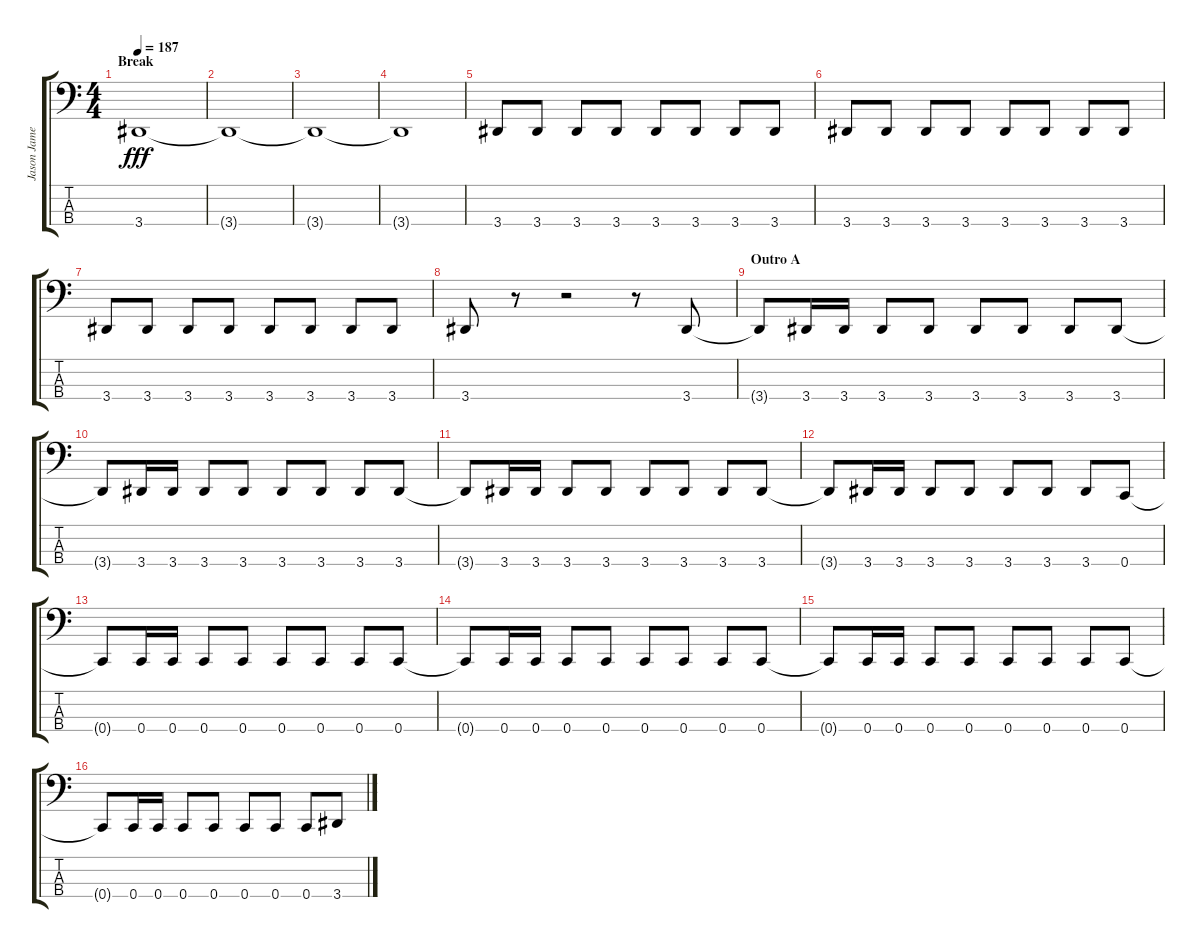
\track ("Jason James" "Jason Jame") {instrument electricbasspick}
\staff {score tabs}
\tuning (F2 C2 G1 C1) {hide}
\ts (4 4)
\section ("" "Break")
\tempo 187
\clef f4
\ks c
3.4{t}.1{dy fff} |
3.4{t}.1 |
3.4{t}.1 |
3.4{t}.1 |
3.4.8 3.4.8 3.4.8 3.4.8 3.4.8 3.4.8 3.4.8 3.4.8 |
3.4.8 3.4.8 3.4.8 3.4.8 3.4.8 3.4.8 3.4.8 3.4.8 |
3.4.8 3.4.8 3.4.8 3.4.8 3.4.8 3.4.8 3.4.8 3.4.8 |
3.4.8 r.8 r.2 r.8 3.4.8 |
\section ("" "Outro A")
3.4{t}.8 3.4.16 3.4.16 3.4.8 3.4.8 3.4.8 3.4.8 3.4.8 3.4.8 |
3.4{t}.8 3.4.16 3.4.16 3.4.8 3.4.8 3.4.8 3.4.8 3.4.8 3.4.8 |
3.4{t}.8 3.4.16 3.4.16 3.4.8 3.4.8 3.4.8 3.4.8 3.4.8 3.4.8 |
3.4{t}.8 3.4.16 3.4.16 3.4.8 3.4.8 3.4.8 3.4.8 3.4.8 0.4.8 |
0.4{t}.8 0.4.16 0.4.16 0.4.8 0.4.8 0.4.8 0.4.8 0.4.8 0.4.8 |
0.4{t}.8 0.4.16 0.4.16 0.4.8 0.4.8 0.4.8 0.4.8 0.4.8 0.4.8 |
0.4{t}.8 0.4.16 0.4.16 0.4.8 0.4.8 0.4.8 0.4.8 0.4.8 0.4.8 |
0.4{t}.8 0.4.16 0.4.16 0.4.8 0.4.8 0.4.8 0.4.8 0.4.8 3.4.8
